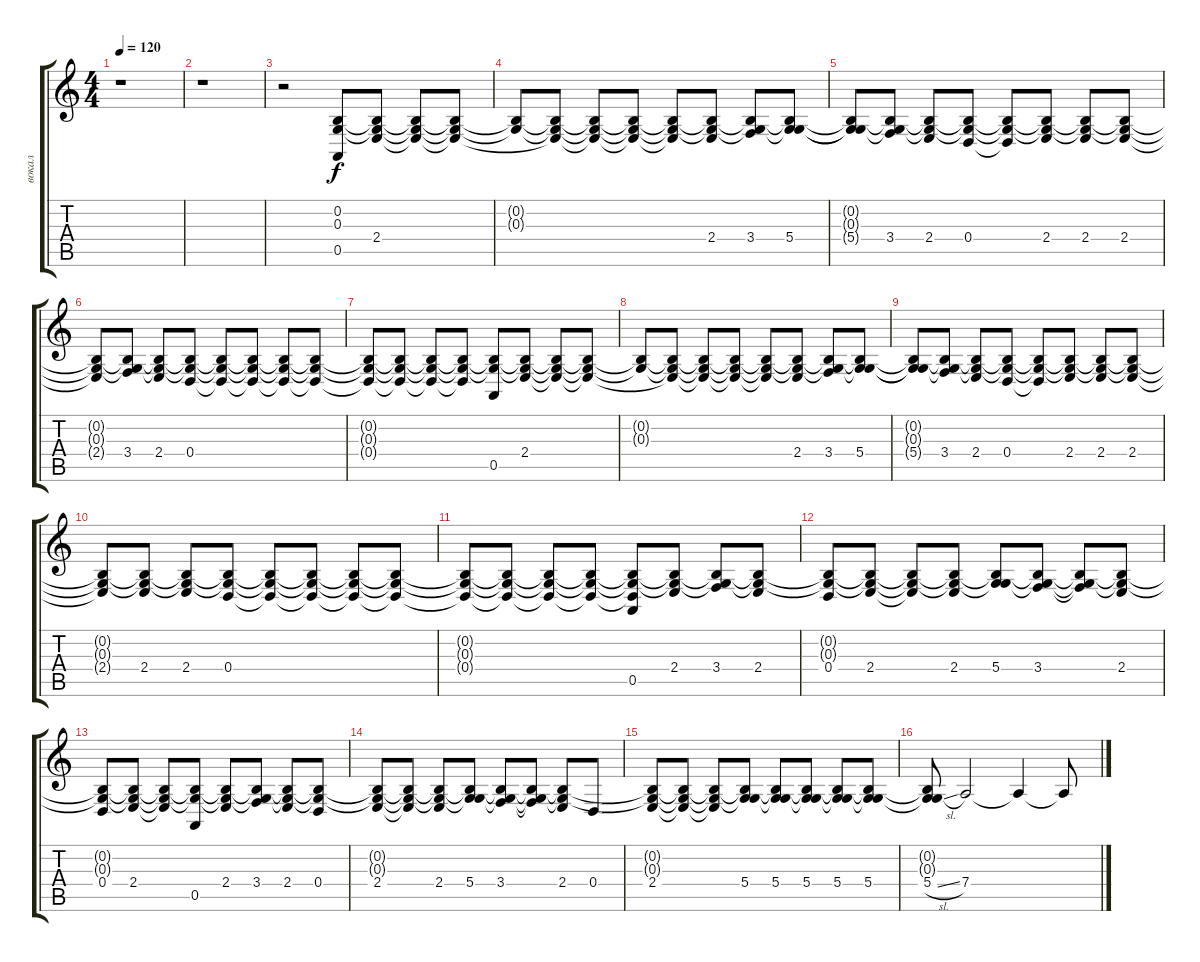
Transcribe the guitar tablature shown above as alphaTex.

\track ("вокал" "вокал") {instrument oboe}
\staff {score tabs}
\tuning (E4 B3 G3 D3 A2 E2) {hide}
\ts (4 4)
\tempo 120
\clef g2
\ks c
r.1{dy f} |
r.1 |
r.2 (0.2 0.3 0.5).8 (0.2{t} 0.3{t} 2.4).8 (0.2{t} 0.3{t} 2.4{t}).8 (0.2{t} 0.3{t} 2.4{t}).8 |
(0.2{t} 0.3{t}).8 (0.2{t} 0.3{t} 2.4{t}).8 (0.2{t} 0.3{t} 2.4{t}).8 (0.2{t} 0.3{t} 2.4{t}).8 (0.2{t} 0.3{t} 2.4{t}).8 (0.2{t} 0.3{t} 2.4).8 (0.2{t} 0.3{t} 3.4).8 (0.2{t} 0.3{t} 5.4).8 |
(0.2{t} 0.3{t} 5.4{t}).8 (0.2{t} 0.3{t} 3.4).8 (0.2{t} 0.3{t} 2.4).8 (0.2{t} 0.3{t} 0.4).8 (0.2{t} 0.3{t} 0.4{t}).8 (0.2{t} 0.3{t} 2.4).8 (0.2{t} 0.3{t} 2.4).8 (0.2{t} 0.3{t} 2.4).8 |
(0.2{t} 0.3{t} 2.4{t}).8 (0.2{t} 0.3{t} 3.4).8 (0.2{t} 0.3{t} 2.4).8 (0.2{t} 0.3{t} 0.4).8 (0.2{t} 0.3{t} 0.4{t}).8 (0.2{t} 0.3{t} 0.4{t}).8 (0.2{t} 0.3{t} 0.4{t}).8 (0.2{t} 0.3{t} 0.4{t}).8 |
(0.2{t} 0.3{t} 0.4{t}).8 (0.2{t} 0.3{t} 0.4{t}).8 (0.2{t} 0.3{t} 0.4{t}).8 (0.2{t} 0.3{t} 0.4{t}).8 (0.2{t} 0.3{t} 0.5).8 (0.2{t} 0.3{t} 2.4).8 (0.2{t} 0.3{t} 2.4{t}).8 (0.2{t} 0.3{t} 2.4{t}).8 |
(0.2{t} 0.3{t}).8 (0.2{t} 0.3{t} 2.4{t}).8 (0.2{t} 0.3{t} 2.4{t}).8 (0.2{t} 0.3{t} 2.4{t}).8 (0.2{t} 0.3{t} 2.4{t}).8 (0.2{t} 0.3{t} 2.4).8 (0.2{t} 0.3{t} 3.4).8 (0.2{t} 0.3{t} 5.4).8 |
(0.2{t} 0.3{t} 5.4{t}).8 (0.2{t} 0.3{t} 3.4).8 (0.2{t} 0.3{t} 2.4).8 (0.2{t} 0.3{t} 0.4).8 (0.2{t} 0.3{t} 0.4{t}).8 (0.2{t} 0.3{t} 2.4).8 (0.2{t} 0.3{t} 2.4).8 (0.2{t} 0.3{t} 2.4).8 |
(0.2{t} 0.3{t} 2.4{t}).8 (0.2{t} 0.3{t} 2.4).8 (0.2{t} 0.3{t} 2.4).8 (0.2{t} 0.3{t} 0.4).8 (0.2{t} 0.3{t} 0.4{t}).8 (0.2{t} 0.3{t} 0.4{t}).8 (0.2{t} 0.3{t} 0.4{t}).8 (0.2{t} 0.3{t} 0.4{t}).8 |
(0.2{t} 0.3{t} 0.4{t}).8 (0.2{t} 0.3{t} 0.4{t}).8 (0.2{t} 0.3{t} 0.4{t}).8 (0.2{t} 0.3{t} 0.4{t}).8 (0.2{t} 0.3{t} 0.4{t} 0.5).8 (0.2{t} 0.3{t} 2.4).8 (0.2{t} 0.3{t} 3.4).8 (0.2{t} 0.3{t} 2.4).8 |
(0.2{t} 0.3{t} 0.4).8 (0.2{t} 0.3{t} 2.4).8 (0.2{t} 0.3{t} 2.4{t}).8 (0.2{t} 0.3{t} 2.4).8 (0.2{t} 0.3{t} 5.4).8 (0.2{t} 0.3{t} 3.4).8 (0.2{t} 0.3{t} 3.4{t}).8 (0.2{t} 0.3{t} 2.4).8 |
(0.2{t} 0.3{t} 0.4).8 (0.2{t} 0.3{t} 2.4).8 (0.2{t} 0.3{t} 2.4{t}).8 (0.2{t} 0.3{t} 0.5).8 (0.2{t} 0.3{t} 2.4).8 (0.2{t} 0.3{t} 3.4).8 (0.2{t} 0.3{t} 2.4).8 (0.2{t} 0.3{t} 0.4).8 |
(0.2{t} 0.3{t} 2.4).8 (0.2{t} 0.3{t} 2.4{t}).8 (0.2{t} 0.3{t} 2.4).8 (0.2{t} 0.3{t} 5.4).8 (0.2{t} 0.3{t} 3.4).8 (0.2{t} 0.3{t} 3.4{t}).8 (0.2{t} 0.3{t} 2.4).8 0.4.8 |
(0.2{t} 0.3{t} 2.4).8 (0.2{t} 0.3{t} 2.4{t}).8 (0.2{t} 0.3{t} 2.4{t}).8 (0.2{t} 0.3{t} 5.4).8 (0.2{t} 0.3{t} 5.4).8 (0.2{t} 0.3{t} 5.4).8 (0.2{t} 0.3{t} 5.4).8 (0.2{t} 0.3{t} 5.4).8 |
(0.2{t} 0.3{t} 5.4{sl}).8 7.4.2 7.4{t}.4 7.4{t}.8
